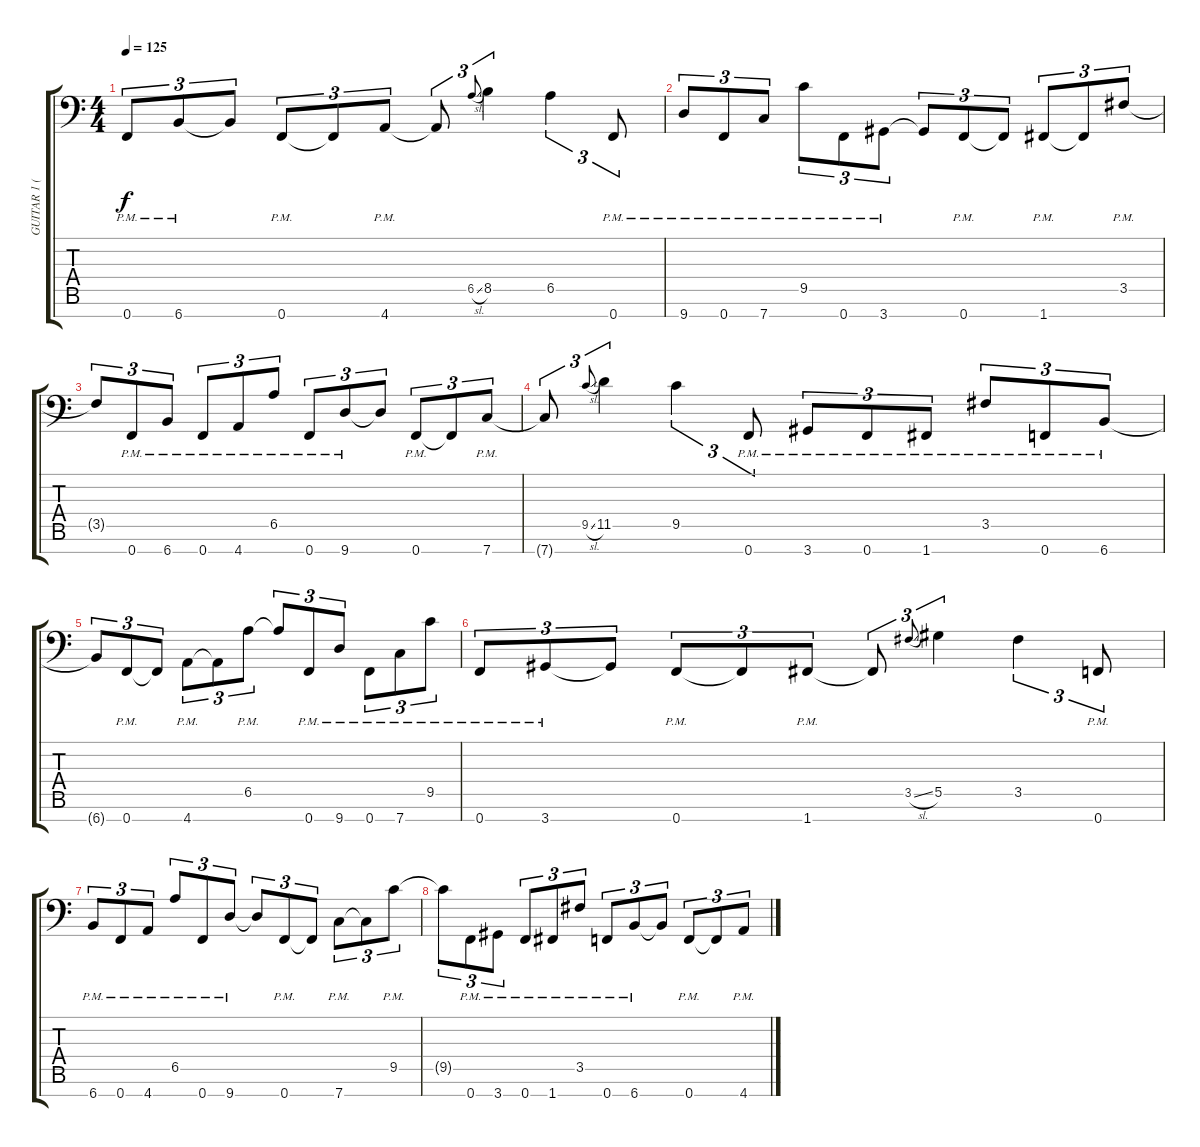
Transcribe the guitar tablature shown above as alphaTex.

\track ("GUITAR 1 (Fredrik Thordendal)" "GUITAR 1 (") {instrument overdrivenguitar}
\staff {score tabs}
\tuning (Bb3 F3 Db3 Ab2 Eb2 Bb1 F1) {hide}
\ts (4 4)
\tempo 125
\clef f4
\ks c
0.7{pm}.8{tu (3 2) dy f} 6.7{pm}.8{tu (3 2)} 6.7{t}.8{tu (3 2)} 0.7{pm}.8{tu (3 2)} 0.7{t}.8{tu (3 2)} 4.7{pm}.8{tu (3 2)} 4.7{t}.8{tu (3 2)} 6.5{sl}.8{gr onbeat} 8.5.4{tu (3 2)} 6.5.4{tu (3 2)} 0.7{pm}.8{tu (3 2)} |
9.7{pm}.8{tu (3 2)} 0.7{pm}.8{tu (3 2)} 7.7{pm}.8{tu (3 2)} 9.5{pm}.8{tu (3 2)} 0.7{pm}.8{tu (3 2)} 3.7{pm}.8{tu (3 2)} 3.7{t}.8{tu (3 2)} 0.7{pm}.8{tu (3 2)} 0.7{t}.8{tu (3 2)} 1.7{pm}.8{tu (3 2)} 1.7{t}.8{tu (3 2)} 3.5{pm}.8{tu (3 2)} |
3.5{t}.8{tu (3 2)} 0.7{pm}.8{tu (3 2)} 6.7{pm}.8{tu (3 2)} 0.7{pm}.8{tu (3 2)} 4.7{pm}.8{tu (3 2)} 6.5{pm}.8{tu (3 2)} 0.7{pm}.8{tu (3 2)} 9.7{pm}.8{tu (3 2)} 9.7{t}.8{tu (3 2)} 0.7{pm}.8{tu (3 2)} 0.7{t}.8{tu (3 2)} 7.7{pm}.8{tu (3 2)} |
7.7{t}.8{tu (3 2)} 9.5{sl}.8{gr onbeat} 11.5.4{tu (3 2)} 9.5.4{tu (3 2)} 0.7{pm}.8{tu (3 2)} 3.7{pm}.8{tu (3 2)} 0.7{pm}.8{tu (3 2)} 1.7{pm}.8{tu (3 2)} 3.5{pm}.8{tu (3 2)} 0.7{pm}.8{tu (3 2)} 6.7{pm}.8{tu (3 2)} |
6.7{t}.8{tu (3 2)} 0.7{pm}.8{tu (3 2)} 0.7{t}.8{tu (3 2)} 4.7{pm}.8{tu (3 2)} 4.7{t}.8{tu (3 2)} 6.5{pm}.8{tu (3 2)} 6.5{t}.8{tu (3 2)} 0.7{pm}.8{tu (3 2)} 9.7{pm}.8{tu (3 2)} 0.7{pm}.8{tu (3 2)} 7.7{pm}.8{tu (3 2)} 9.5{pm}.8{tu (3 2)} |
0.7{pm}.8{tu (3 2)} 3.7{pm}.8{tu (3 2)} 3.7{t}.8{tu (3 2)} 0.7{pm}.8{tu (3 2)} 0.7{t}.8{tu (3 2)} 1.7{pm}.8{tu (3 2)} 1.7{t}.8{tu (3 2)} 3.5{sl}.8{gr onbeat} 5.5.4{tu (3 2)} 3.5.4{tu (3 2)} 0.7{pm}.8{tu (3 2)} |
6.7{pm}.8{tu (3 2)} 0.7{pm}.8{tu (3 2)} 4.7{pm}.8{tu (3 2)} 6.5{pm}.8{tu (3 2)} 0.7{pm}.8{tu (3 2)} 9.7{pm}.8{tu (3 2)} 9.7{t}.8{tu (3 2)} 0.7{pm}.8{tu (3 2)} 0.7{t}.8{tu (3 2)} 7.7{pm}.8{tu (3 2)} 7.7{t}.8{tu (3 2)} 9.5{pm}.8{tu (3 2)} |
9.5{t}.8{tu (3 2)} 0.7{pm}.8{tu (3 2)} 3.7{pm}.8{tu (3 2)} 0.7{pm}.8{tu (3 2)} 1.7{pm}.8{tu (3 2)} 3.5{pm}.8{tu (3 2)} 0.7{pm}.8{tu (3 2)} 6.7{pm}.8{tu (3 2)} 6.7{t}.8{tu (3 2)} 0.7{pm}.8{tu (3 2)} 0.7{t}.8{tu (3 2)} 4.7{pm}.8{tu (3 2)}
